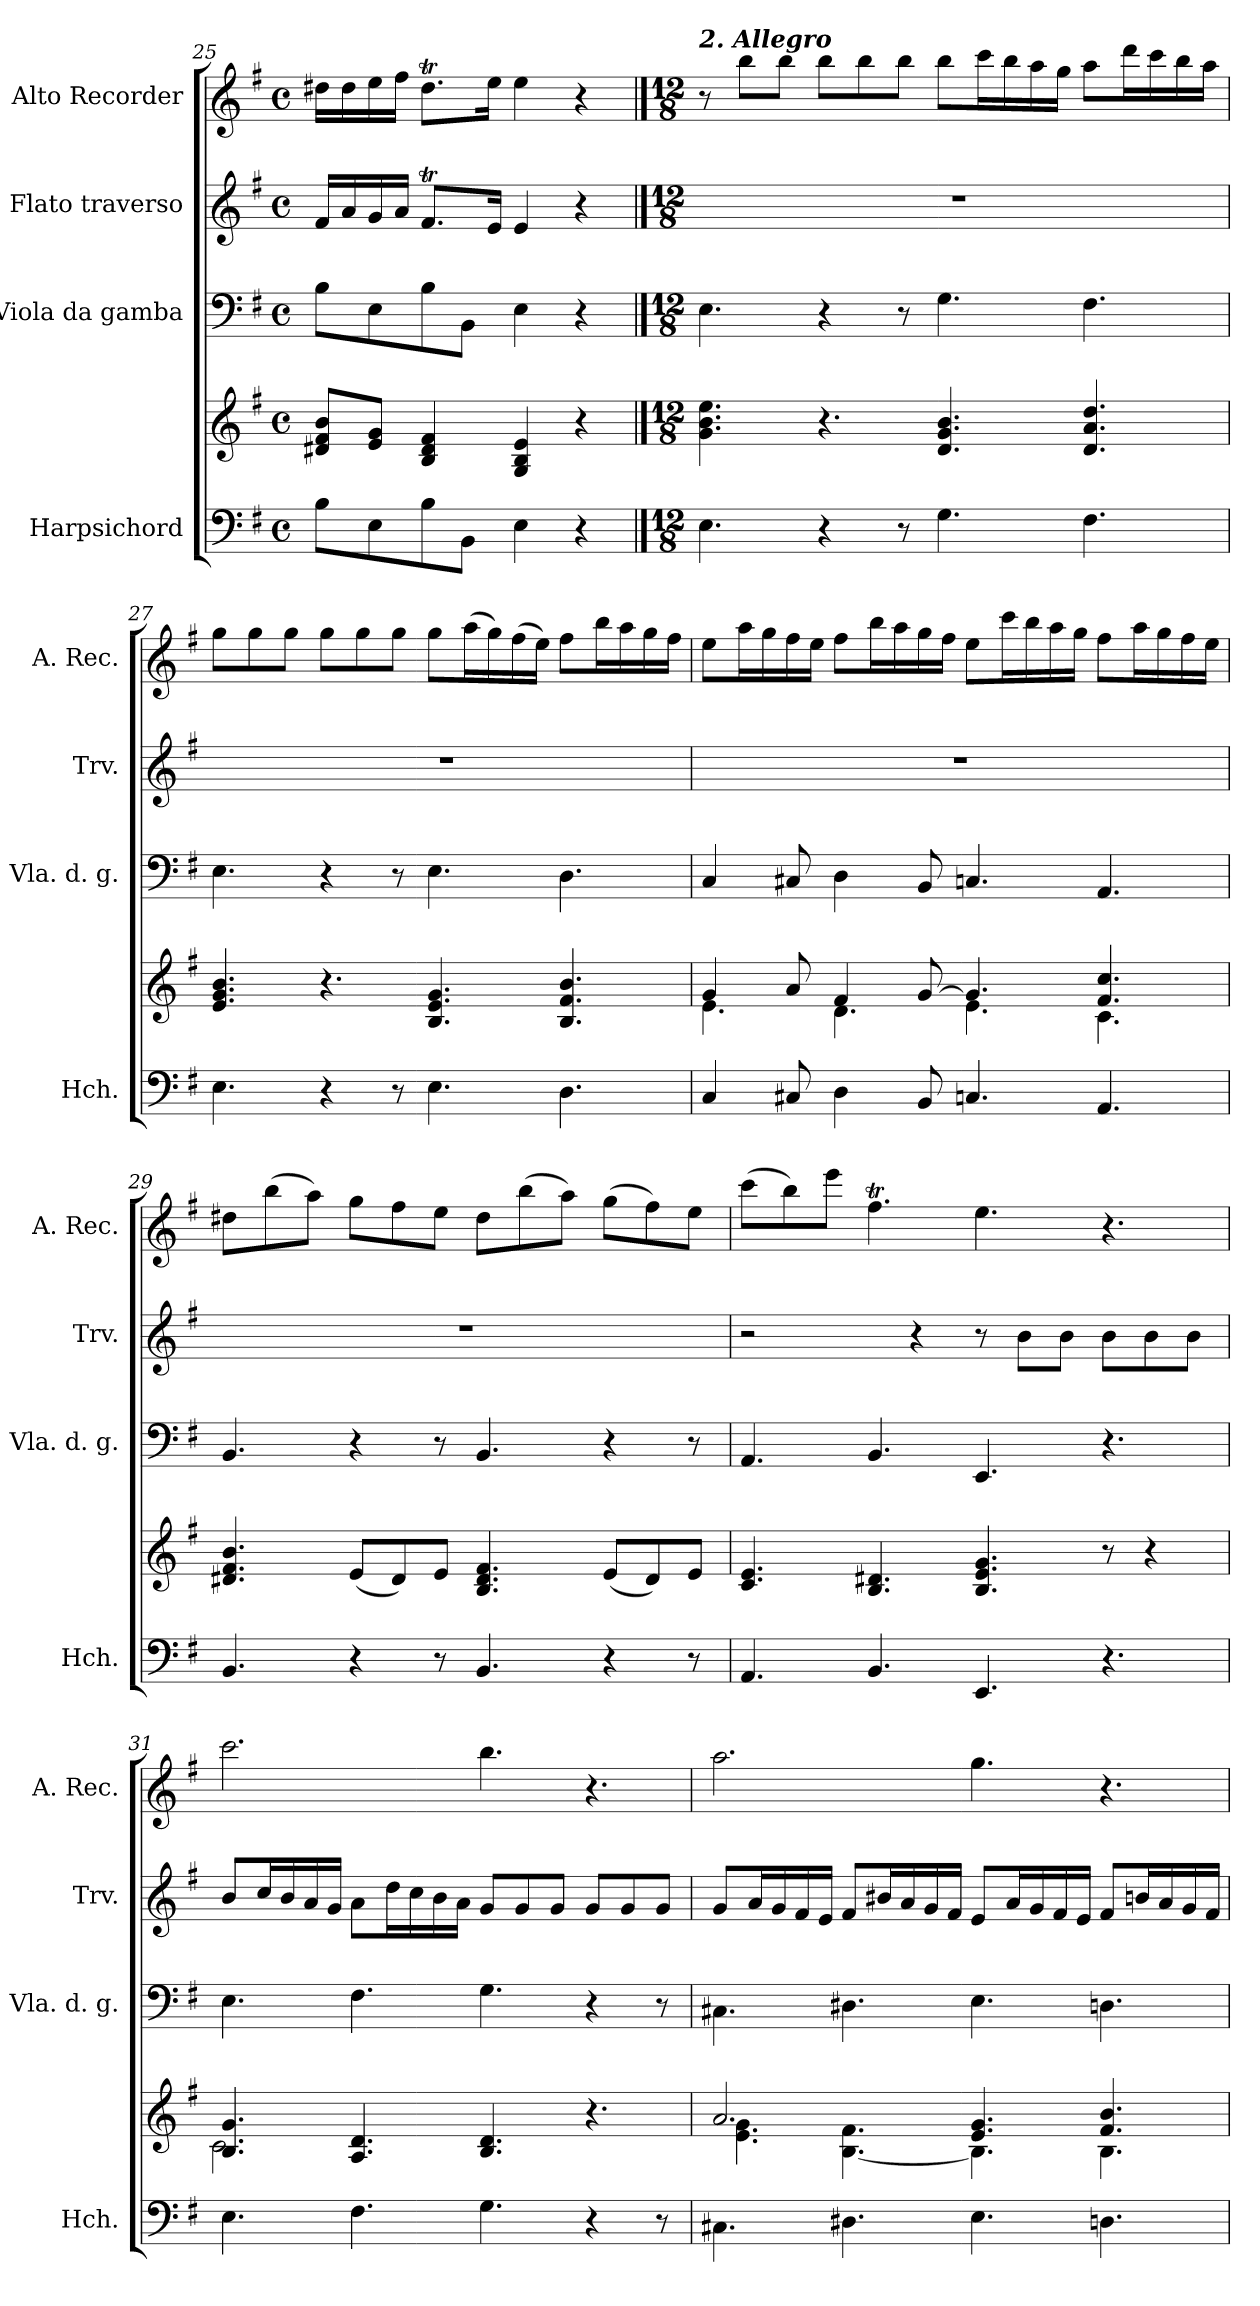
**kern	**kern	**kern	**kern	**kern
*part4	*part4	*part3	*part2	*part1
*staff5	*staff4	*staff3	*staff2	*staff1
*I"Harpsichord	*	*I"Viola da gamba	*I"Flato traverso	*I"Alto Recorder
*I'Hch.	*	*I'Vla. d. g.	*I'Trv.	*I'A. Rec.
*clefF4	*clefG2	*clefF4	*clefG2	*clefG2
*k[f#]	*k[f#]	*k[f#]	*k[f#]	*k[f#]
*M4/4	*M4/4	*M4/4	*M4/4	*M4/4
*met(c)	*met(c)	*met(c)	*met(c)	*met(c)
=25	=25	=25	=25	=25
8B\L	8d#X/ 8f#/ 8b/L	8B\L	16f#/LL	16dd#X\LL
.	.	.	16a/	16dd#\
8E\	8e/ 8g/J	8E\	16g/	16ee\
.	.	.	16a/JJ	16ff#\JJ
8B\	4B/ 4d#/ 4f#/	8B\	8.f#t/L	8.dd#t\L
8BB\J	.	8BB\J	.	.
.	.	.	16e/Jk	16ee\Jk
4E\	4G/ 4B/ 4e/	4E\	4e/	4ee\
4r	4r	4r	4r	4r
!!LO:PB:g=z
==26	==26	==26	==26	==26
*M12/8	*M12/8	*M12/8	*M12/8	*M12/8
*	*	*	*	*MM120
!	!	!	!	!LO:TX:a:Bi:t=2. Allegro
4.E\	4.g\ 4.b\ 4.ee\	4.E\	1.r	8r
.	.	.	.	8bb\L
.	.	.	.	8bb\J
4r	4.r	4r	.	8bb\L
.	.	.	.	8bb\
8r	.	8r	.	8bb\J
4.G\	4.d/ 4.g/ 4.b/	4.G\	.	8bb\L
.	.	.	.	16ccc\L
.	.	.	.	16bb\
.	.	.	.	16aa\
.	.	.	.	16gg\JJ
4.F#\	4.d/ 4.a/ 4.dd/	4.F#\	.	8aa\L
.	.	.	.	16ddd\L
.	.	.	.	16ccc\
.	.	.	.	16bb\
.	.	.	.	16aa\JJ
=27	=27	=27	=27	=27
4.E\	4.e/ 4.g/ 4.b/	4.E\	1.r	8gg\L
.	.	.	.	8gg\
.	.	.	.	8gg\J
4r	4.r	4r	.	8gg\L
.	.	.	.	8gg\
8r	.	8r	.	8gg\J
4.E\	4.B/ 4.e/ 4.g/	4.E\	.	8gg\L
.	.	.	.	(16aa\L
.	.	.	.	16gg\)
.	.	.	.	(16ff#\
.	.	.	.	16ee\JJ)
4.D\	4.B/ 4.f#/ 4.b/	4.D\	.	8ff#\L
.	.	.	.	16bb\L
.	.	.	.	16aa\
.	.	.	.	16gg\
.	.	.	.	16ff#\JJ
=28	=28	=28	=28	=28
*	*^	*	*	*
4C/	4g/	4.e\	4C/	1.r	8ee\L
.	.	.	.	.	16aa\L
.	.	.	.	.	16gg\
8C#X/	8a/	.	8C#X/	.	16ff#\
.	.	.	.	.	16ee\JJ
4D\	4f#/	4.d\	4D\	.	8ff#\L
.	.	.	.	.	16bb\L
.	.	.	.	.	16aa\
8BB/	[8g/	.	8BB/	.	16gg\
.	.	.	.	.	16ff#\JJ
4.Cn/	4.g/]	4.e\	4.Cn/	.	8ee\L
.	.	.	.	.	16ccc\L
.	.	.	.	.	16bb\
.	.	.	.	.	16aa\
.	.	.	.	.	16gg\JJ
4.AA/	4.f#/ 4.cc/	4.c\	4.AA/	.	8ff#\L
.	.	.	.	.	16aa\L
.	.	.	.	.	16gg\
.	.	.	.	.	16ff#\
.	.	.	.	.	16ee\JJ
*	*v	*v	*	*	*
!!LO:LB:g=z
=29	=29	=29	=29	=29
4.BB/	4.d#X/ 4.f#/ 4.b/	4.BB/	1.r	8dd#X\L
.	.	.	.	(8bb\
.	.	.	.	8aa\J)
4r	(8e/L	4r	.	8gg\L
.	8d#/)	.	.	8ff#\
8r	8e/J	8r	.	8ee\J
4.BB/	4.B/ 4.d#/ 4.f#/	4.BB/	.	8dd#\L
.	.	.	.	(8bb\
.	.	.	.	8aa\J)
4r	(8e/L	4r	.	(8gg\L
.	8d#/)	.	.	8ff#\)
8r	8e/J	8r	.	8ee\J
=30	=30	=30	=30	=30
4.AA/	4.c/ 4.e/	4.AA/	2r	(8ccc\L
.	.	.	.	8bb\)
.	.	.	.	8eee\J
4.BB/	4.B/ 4.d#X/	4.BB/	.	4.ff#t\
.	.	.	4r	.
4.EE/	4.B/ 4.e/ 4.g/	4.EE/	8r	4.ee\
.	.	.	8b\L	.
.	.	.	8b\J	.
4.r	8r	4.r	8b\L	4.r
.	4r	.	8b\	.
.	.	.	8b\J	.
=31	=31	=31	=31	=31
*	*^	*	*	*
4.E\	4.B/ 4.g/	2.c\	4.E\	8b/L	2.ccc\
.	.	.	.	16cc/L	.
.	.	.	.	16b/	.
.	.	.	.	16a/	.
.	.	.	.	16g/JJ	.
4.F#\	4.A/ 4.d/	.	4.F#\	8a\L	.
.	.	.	.	16dd\L	.
.	.	.	.	16cc\	.
.	.	.	.	16b\	.
.	.	.	.	16a\JJ	.
4.G\	4.B/ 4.d/	2.ryy	4.G\	8g/L	4.bb\
.	.	.	.	8g/	.
.	.	.	.	8g/J	.
4r	4.r	.	4r	8g/L	4.r
.	.	.	.	8g/	.
8r	.	.	8r	8g/J	.
=32	=32	=32	=32	=32	=32
4.C#X\	2.a/	4.e\ 4.g\	4.C#X\	8g/L	2.aa\
.	.	.	.	16a/L	.
.	.	.	.	16g/	.
.	.	.	.	16f#/	.
.	.	.	.	16e/JJ	.
4.D#X\	.	[4.B\ 4.f#\	4.D#X\	8f#/L	.
.	.	.	.	16b#X/L	.
.	.	.	.	16a/	.
.	.	.	.	16g/	.
.	.	.	.	16f#/JJ	.
4.E\	4.e/ 4.g/	4.B\]	4.E\	8e/L	4.gg\
.	.	.	.	16a/L	.
.	.	.	.	16g/	.
.	.	.	.	16f#/	.
.	.	.	.	16e/JJ	.
4.Dn\	4.f#/ 4.b/	4.B\	4.Dn\	8f#/L	4.r
.	.	.	.	16bn/L	.
.	.	.	.	16a/	.
.	.	.	.	16g/	.
.	.	.	.	16f#/JJ	.
*	*v	*v	*	*	*
=	=	=	=	=
*-	*-	*-	*-	*-
